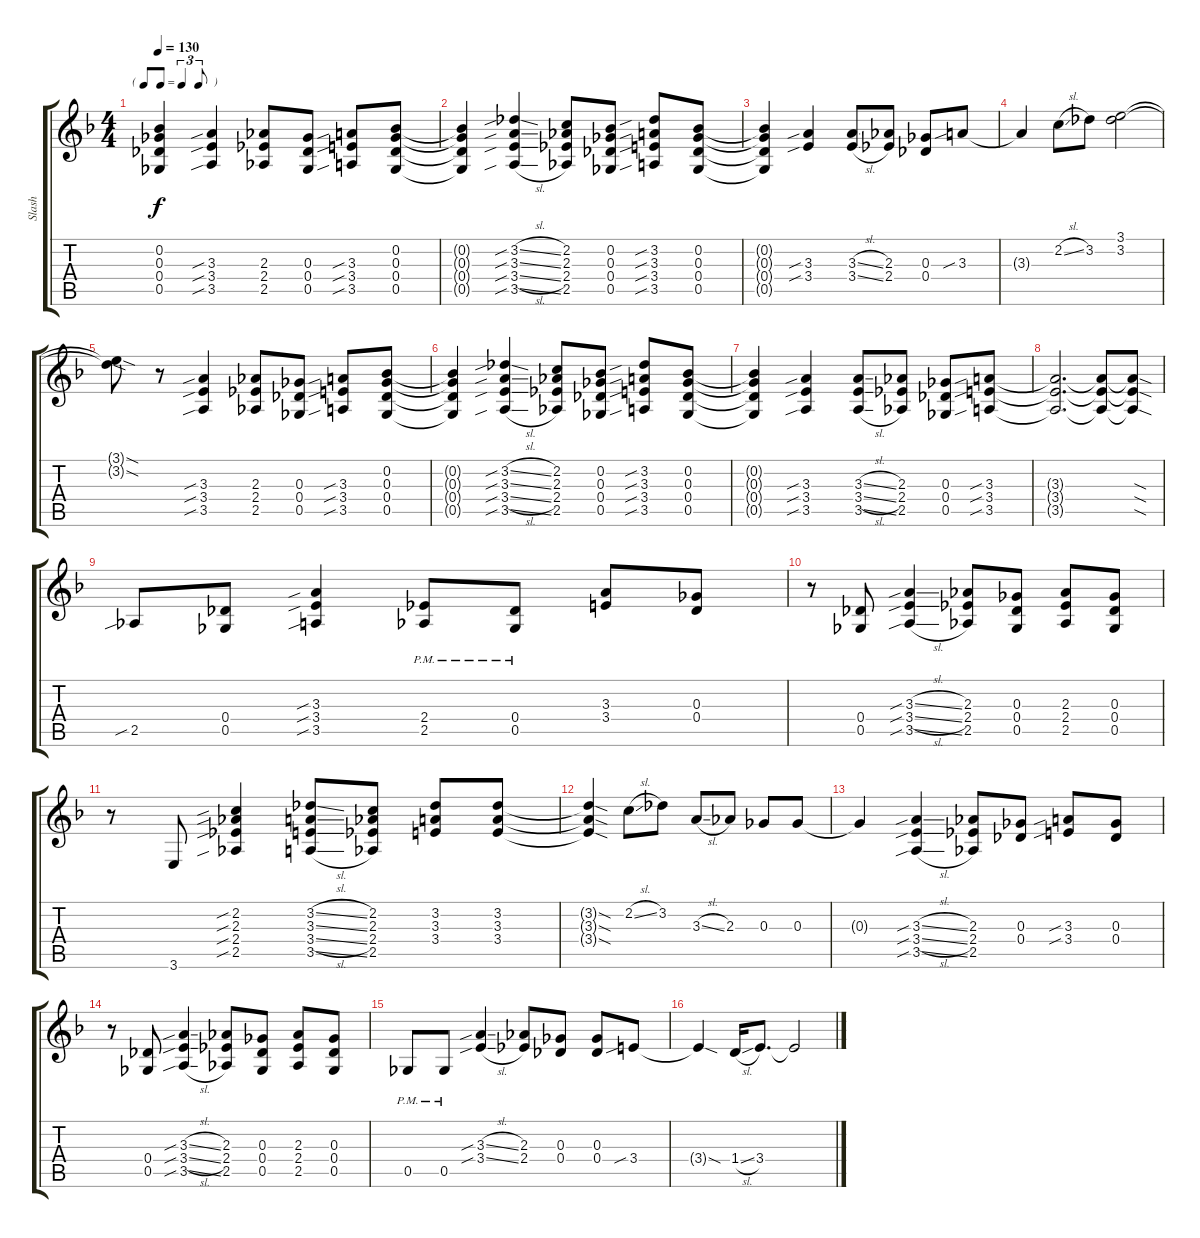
\track ("Slash" "Slash") {instrument distortionguitar}
\staff {score tabs}
\tuning (Db4 Bb3 Gb3 Db3 Gb2 Db2) {hide}
\ts (4 4)
\tf triplet8th
\tempo 130
\clef g2
\ks f
(0.2 0.3 0.4 0.5).4{dy f} (3.3{sib} 3.4{sib} 3.5{sib}).4 (2.3 2.4 2.5).8 (0.3 0.4 0.5).8 (3.3{sib} 3.4{sib} 3.5{sib}).8 (0.2 0.3 0.4 0.5).8 |
(0.2{t} 0.3{t} 0.4{t} 0.5{t}).4 (3.2{sib sl} 3.3{sib sl} 3.4{sib sl} 3.5{sib sl}).4 (2.2 2.3 2.4 2.5).8 (0.2 0.3 0.4 0.5).8 (3.2{sib} 3.3{sib} 3.4{sib} 3.5{sib}).8 (0.2 0.3 0.4 0.5).8 |
(0.2{t} 0.3{t} 0.4{t} 0.5{t}).4 (3.3{sib} 3.4{sib}).4 (3.3{sl} 3.4{sl}).8 (2.3 2.4).8 (0.3 0.4).8 3.3{sib}.8 |
3.3{t}.4 2.2{sl}.8 3.2.8 (3.1 3.2).2 |
(3.1{sod t} 3.2{sod t}).8 r.8 (3.3{sib} 3.4{sib} 3.5{sib}).4 (2.3 2.4 2.5).8 (0.3 0.4 0.5).8 (3.3{sib} 3.4{sib} 3.5{sib}).8 (0.2 0.3 0.4 0.5).8 |
(0.2{t} 0.3{t} 0.4{t} 0.5{t}).4 (3.2{sib sl} 3.3{sib sl} 3.4{sib sl} 3.5{sib sl}).4 (2.2 2.3 2.4 2.5).8 (0.2 0.3 0.4 0.5).8 (3.2{sib} 3.3{sib} 3.4{sib} 3.5{sib}).8 (0.2 0.3 0.4 0.5).8 |
(0.2{t} 0.3{t} 0.4{t} 0.5{t}).4 (3.3{sib} 3.4{sib} 3.5{sib}).4 (3.3{sl} 3.4{sl} 3.5{sl}).8 (2.3 2.4 2.5).8 (0.3 0.4 0.5).8 (3.3{sib} 3.4{sib} 3.5{sib}).8 |
(3.3{t} 3.4{t} 3.5{t}).2{d} (3.3{t} 3.4{t} 3.5{t}).8 (3.3{sod t} 3.4{sod t} 3.5{sod t}).8 |
2.5{sib}.8 (0.4 0.5).8 (3.3{sib} 3.4{sib} 3.5{sib}).4 (2.4{pm} 2.5{pm}).8 (0.4{pm} 0.5{pm}).8 (3.3 3.4).8 (0.3 0.4).8 |
r.8 (0.4 0.5).8 (3.3{sib sl} 3.4{sib sl} 3.5{sib sl}).4 (2.3 2.4 2.5).8 (0.3 0.4 0.5).8 (2.3 2.4 2.5).8 (0.3 0.4 0.5).8 |
r.8 3.6.8 (2.2{sib} 2.3{sib} 2.4{sib} 2.5{sib}).4 (3.2{sl} 3.3{sl} 3.4{sl} 3.5{sl}).8 (2.2 2.3 2.4 2.5).8 (3.2 3.3 3.4).8 (3.2 3.3 3.4).8 |
(3.2{sod t} 3.3{sod t} 3.4{sod t}).4 2.2{sl}.8 3.2.8 3.3{sl}.8 2.3.8 0.3.8 0.3.8 |
0.3{t}.4 (3.3{sib sl} 3.4{sib sl} 3.5{sib sl}).4 (2.3 2.4 2.5).8 (0.3 0.4).8 (3.3{sib} 3.4{sib}).8 (0.3 0.4).8 |
r.8 (0.4 0.5).8 (3.3{sib sl} 3.4{sib sl} 3.5{sib sl}).4 (2.3 2.4 2.5).8 (0.3 0.4 0.5).8 (2.3 2.4 2.5).8 (0.3 0.4 0.5).8 |
0.5{pm}.8 0.5{pm}.8 (3.3{sib sl} 3.4{sib sl}).4 (2.3 2.4).8 (0.3 0.4).8 (0.3 0.4).8 3.4{sib}.8 |
3.4{sod t}.4 1.4{sl}.16 3.4.8{d} 3.4{t}.2
